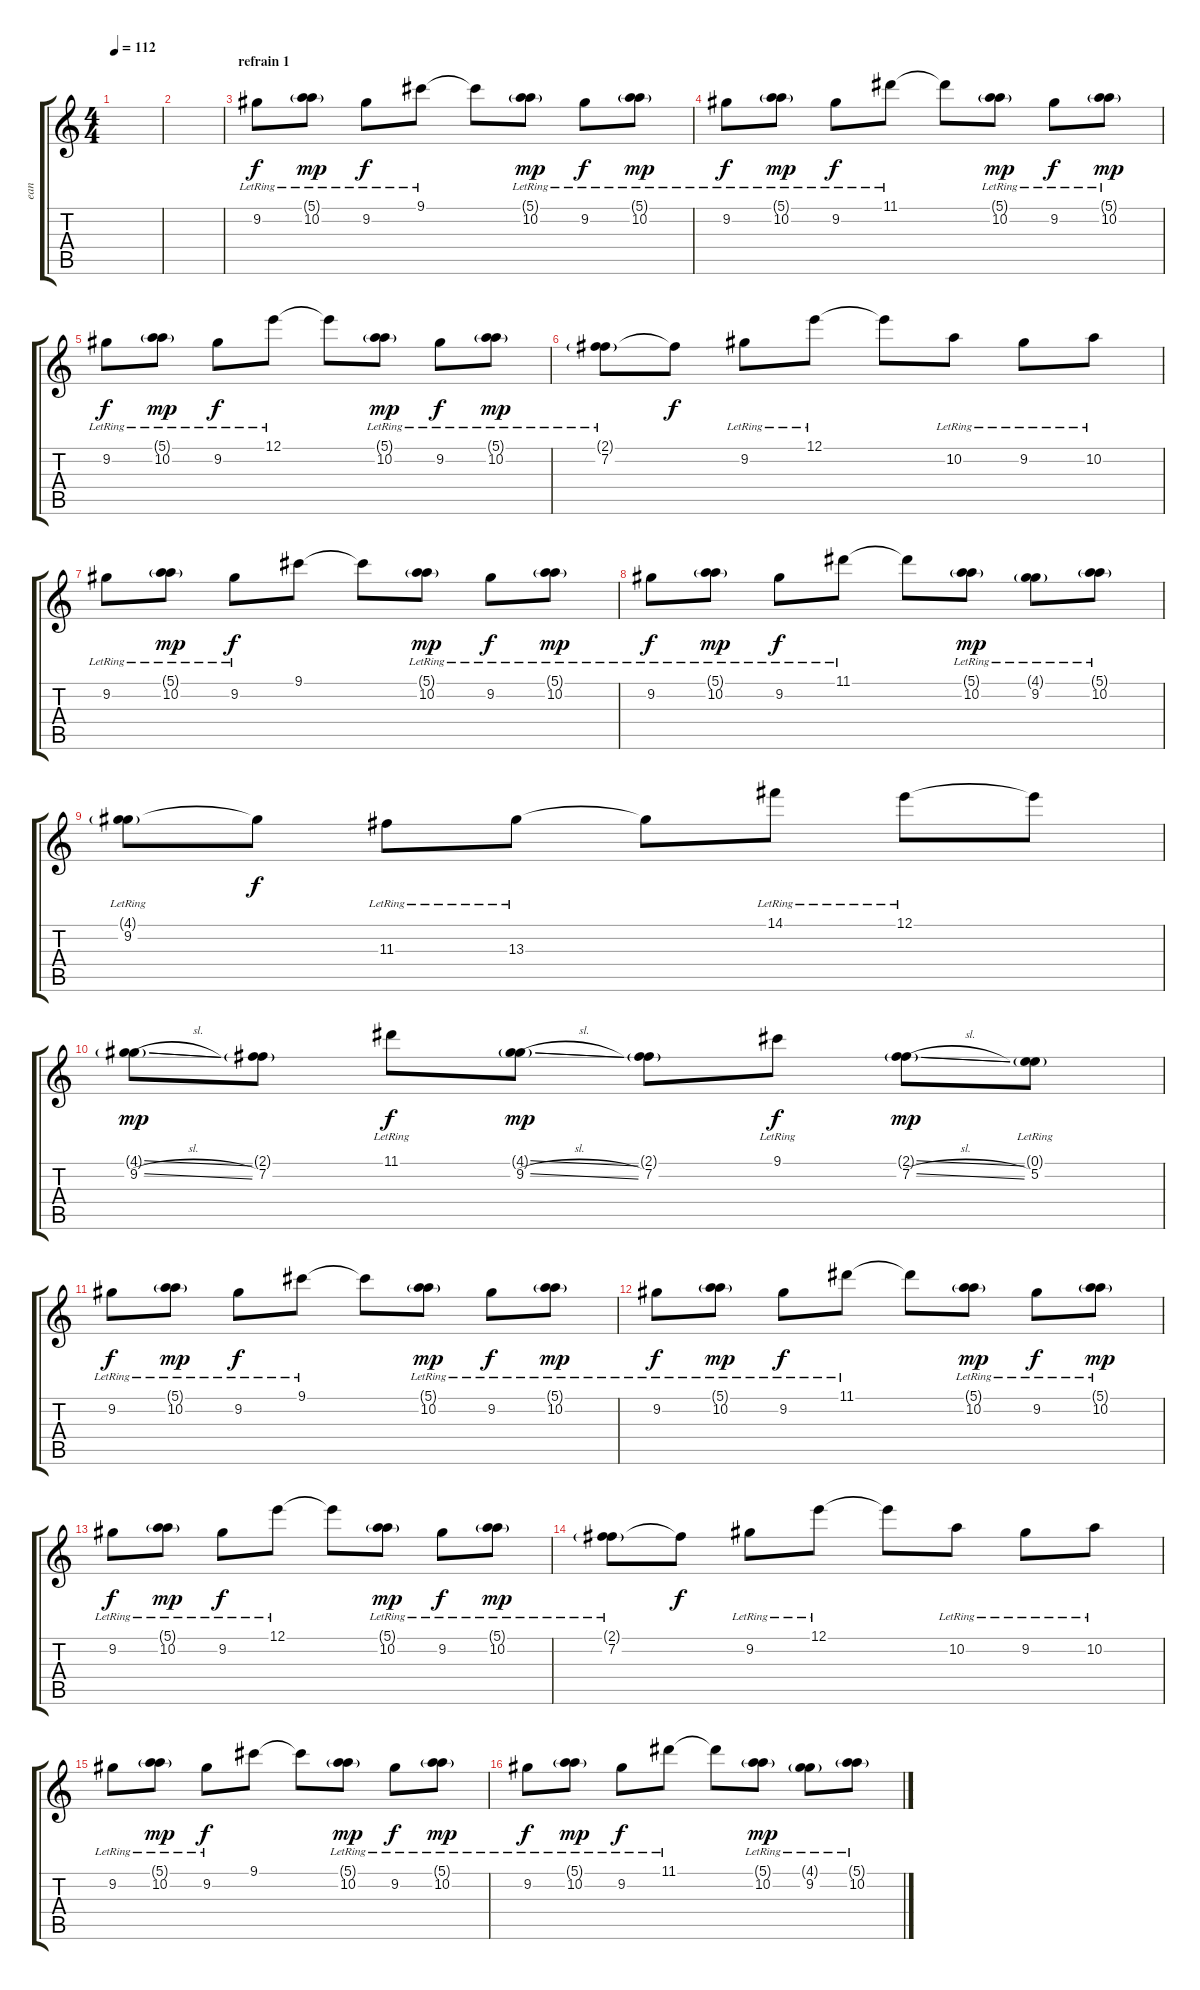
\track ("ean" "ean") {instrument electricguitarjazz}
\staff {score tabs}
\tuning (E4 B3 G3 D3 A2 E2) {hide}
\ts (4 4)
\tempo 112
\clef g2
\ks c
|
|
\section ("" "refrain 1")
9.2{lr}.8 (5.1{g lr} 10.2{lr}).8{dy mp} 9.2{lr}.8{dy f} 9.1{lr}.8 9.1{t}.8 (5.1{g lr} 10.2).8{dy mp} 9.2{lr}.8{dy f} (5.1{g lr} 10.2).8{dy mp} |
9.2{lr}.8{dy f} (5.1{g lr} 10.2{lr}).8{dy mp} 9.2{lr}.8{dy f} 11.1{lr}.8 11.1{t}.8 (5.1{g lr} 10.2).8{dy mp} 9.2{lr}.8{dy f} (5.1{g lr} 10.2).8{dy mp} |
9.2{lr}.8{dy f} (5.1{g lr} 10.2{lr}).8{dy mp} 9.2{lr}.8{dy f} 12.1{lr}.8 12.1{t}.8 (5.1{g lr} 10.2).8{dy mp} 9.2{lr}.8{dy f} (5.1{g lr} 10.2).8{dy mp} |
(2.1{g lr} 7.2{lr}).8 2.1{t}.8{dy f} 9.2{lr}.8 12.1{lr}.8 12.1{t}.8 10.2{lr}.8 9.2{lr}.8 10.2{lr}.8 |
9.2{lr}.8 (5.1{g lr} 10.2).8{dy mp} 9.2{lr}.8{dy f} 9.1.8 9.1{t}.8 (5.1{g lr} 10.2{lr}).8{dy mp} 9.2{lr}.8{dy f} (5.1{g lr} 10.2{lr}).8{dy mp} |
9.2{lr}.8{dy f} (5.1{g lr} 10.2{lr}).8{dy mp} 9.2{lr}.8{dy f} 11.1{lr}.8 11.1{t}.8 (5.1{g lr} 10.2{lr}).8{dy mp} (4.1{g lr} 9.2{lr}).8 (5.1{g lr} 10.2{lr}).8 |
(4.1{g} 9.2{lr}).8 4.1{t}.8{dy f} 11.3{lr}.8 13.3{lr}.8 13.3{t}.8 14.1{lr}.8 12.1{lr}.8 12.1{t}.8 |
(4.1{sl g} 9.2{sl}).8{dy mp} (2.1{g} 7.2).8 11.1{lr}.8{dy f} (4.1{sl g} 9.2{sl}).8{dy mp} (2.1{g} 7.2).8 9.1{lr}.8{dy f} (2.1{sl g} 7.2{sl}).8{dy mp} (0.1{g lr} 5.2).8 |
9.2{lr}.8{dy f} (5.1{g lr} 10.2{lr}).8{dy mp} 9.2{lr}.8{dy f} 9.1{lr}.8 9.1{t}.8 (5.1{g lr} 10.2).8{dy mp} 9.2{lr}.8{dy f} (5.1{g lr} 10.2).8{dy mp} |
9.2{lr}.8{dy f} (5.1{g lr} 10.2{lr}).8{dy mp} 9.2{lr}.8{dy f} 11.1{lr}.8 11.1{t}.8 (5.1{g lr} 10.2).8{dy mp} 9.2{lr}.8{dy f} (5.1{g lr} 10.2).8{dy mp} |
9.2{lr}.8{dy f} (5.1{g lr} 10.2{lr}).8{dy mp} 9.2{lr}.8{dy f} 12.1{lr}.8 12.1{t}.8 (5.1{g lr} 10.2).8{dy mp} 9.2{lr}.8{dy f} (5.1{g lr} 10.2).8{dy mp} |
(2.1{g lr} 7.2{lr}).8 2.1{t}.8{dy f} 9.2{lr}.8 12.1{lr}.8 12.1{t}.8 10.2{lr}.8 9.2{lr}.8 10.2{lr}.8 |
9.2{lr}.8 (5.1{g lr} 10.2).8{dy mp} 9.2{lr}.8{dy f} 9.1.8 9.1{t}.8 (5.1{g lr} 10.2{lr}).8{dy mp} 9.2{lr}.8{dy f} (5.1{g lr} 10.2{lr}).8{dy mp} |
9.2{lr}.8{dy f} (5.1{g lr} 10.2{lr}).8{dy mp} 9.2{lr}.8{dy f} 11.1{lr}.8 11.1{t}.8 (5.1{g lr} 10.2{lr}).8{dy mp} (4.1{g lr} 9.2{lr}).8 (5.1{g lr} 10.2{lr}).8
